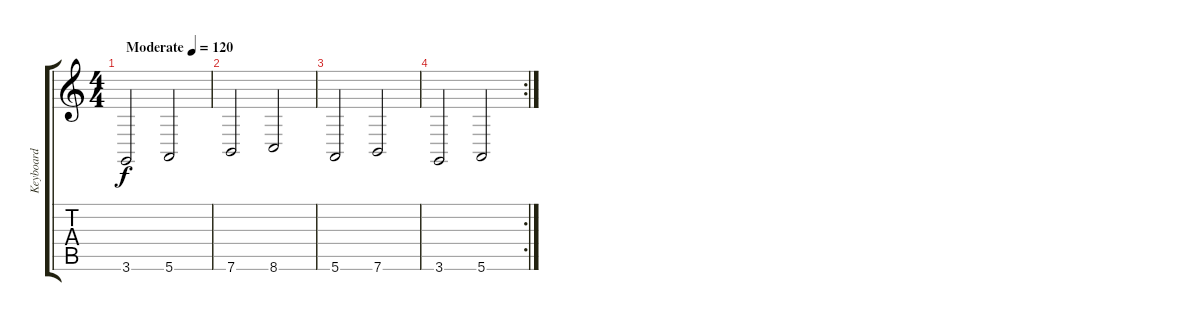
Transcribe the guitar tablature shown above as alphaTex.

\track ("Keyboard" "Keyboard") {instrument pad2warm}
\staff {score tabs}
\tuning (E4 B3 G3 D3 A2 E2) {hide}
\ts (4 4)
\tempo (120 "Moderate")
\clef g2
\ks c
3.6.2{dy f instrument pad2warm} 5.6.2 |
7.6.2 8.6.2 |
5.6.2 7.6.2 |
\rc 2
3.6.2 5.6.2
